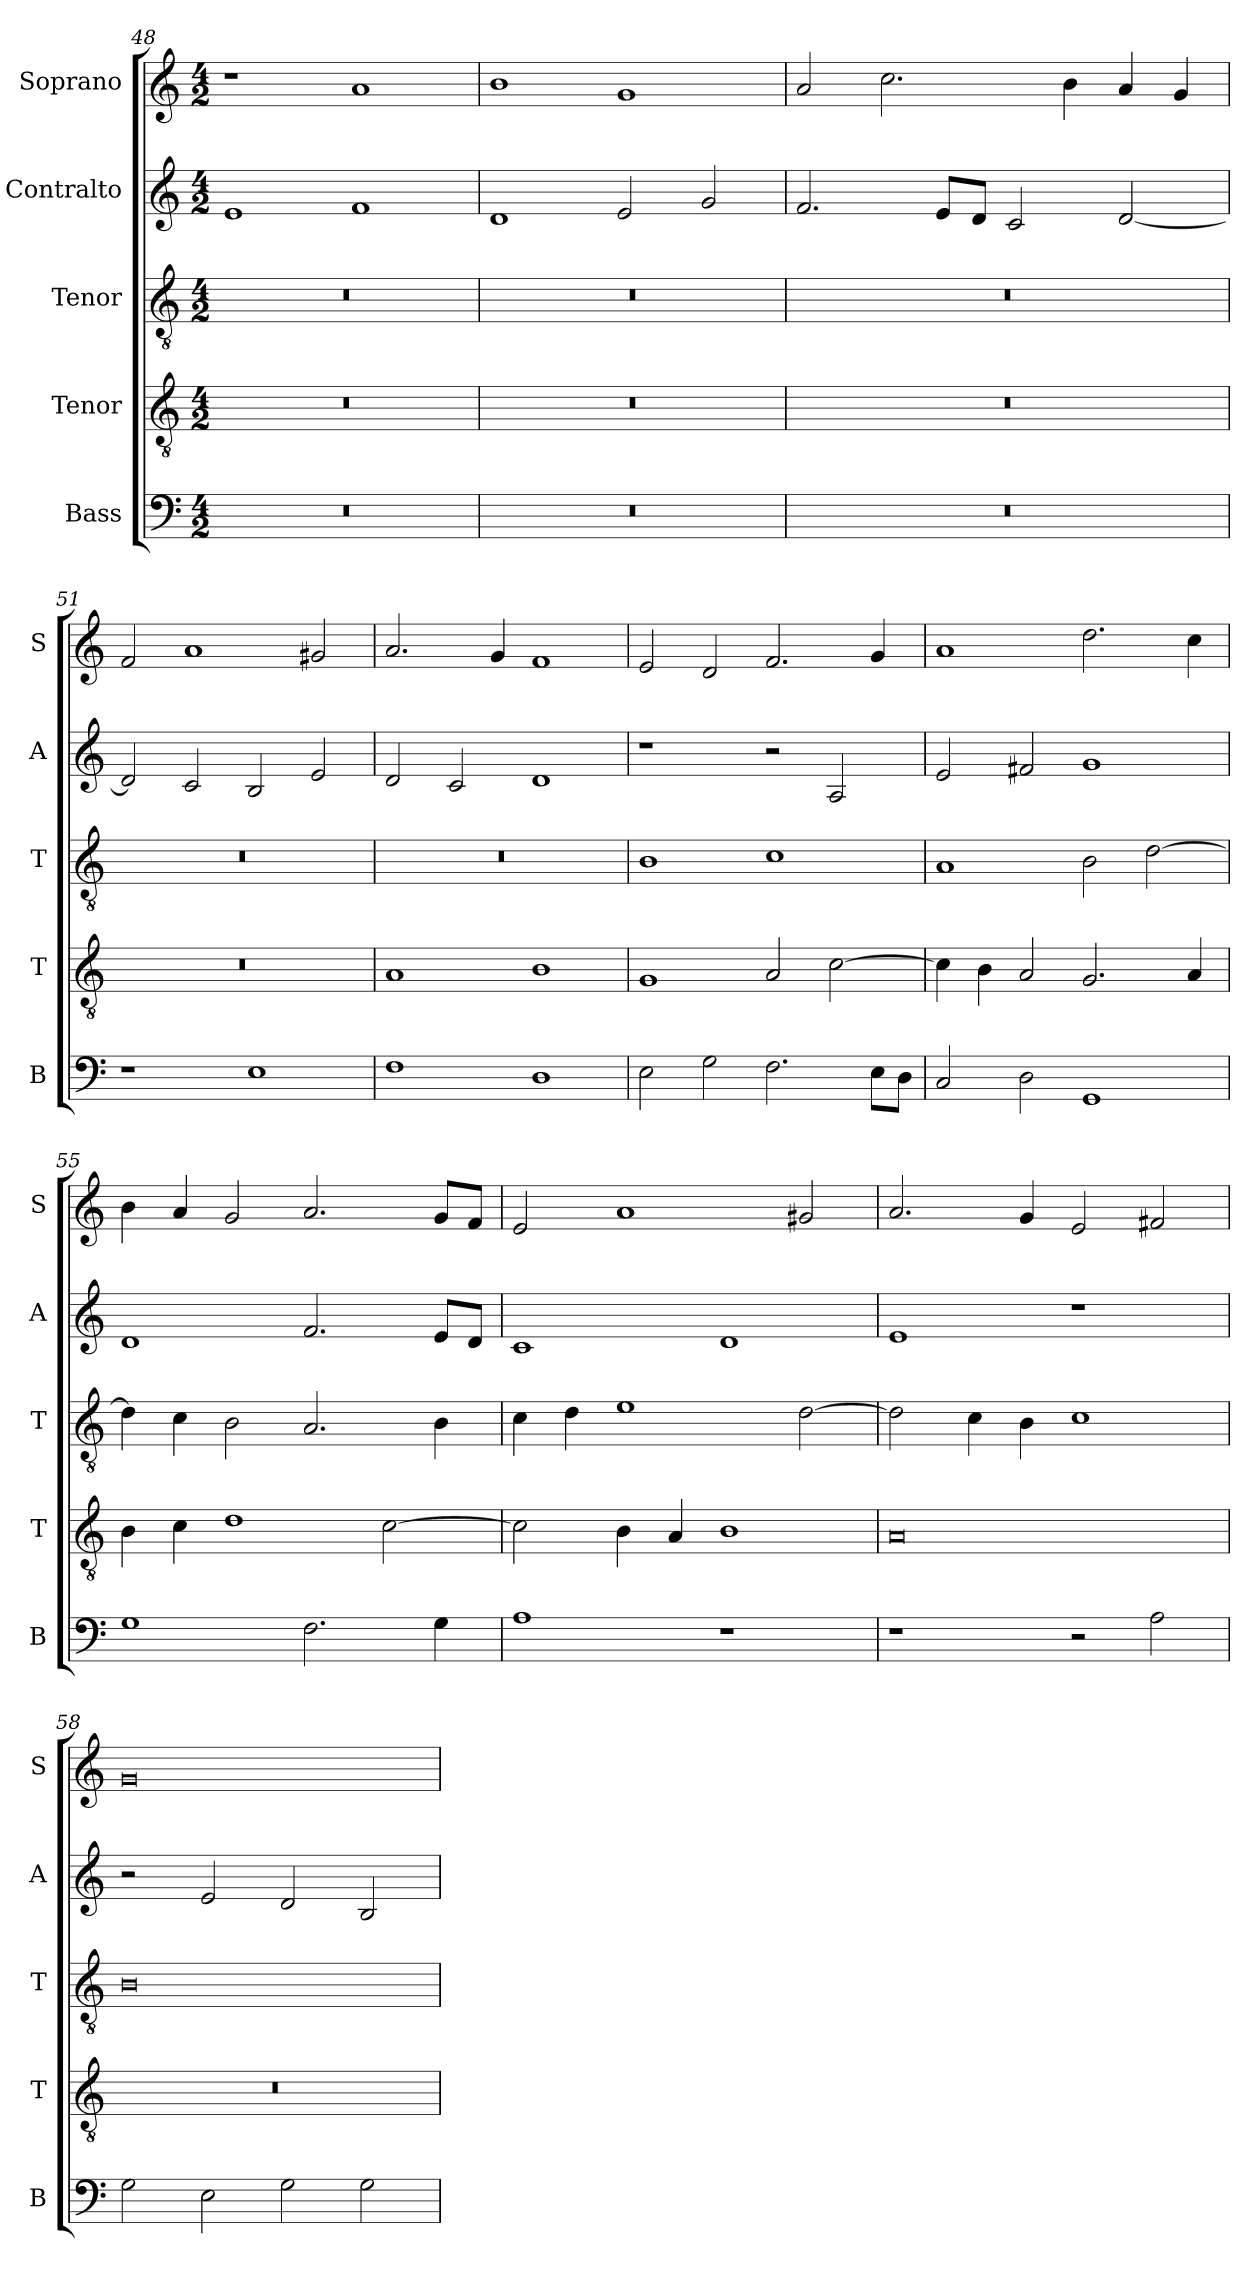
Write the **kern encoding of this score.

**kern	**kern	**kern	**kern	**kern
*part5	*part4	*part3	*part2	*part1
*staff5	*staff4	*staff3	*staff2	*staff1
*I"Bass	*I"Tenor	*I"Tenor	*I"Contralto	*I"Soprano
*I'B	*I'T	*I'T	*I'A	*I'S
*clefF4	*clefGv2	*clefGv2	*clefG2	*clefG2
*k[]	*k[]	*k[]	*k[]	*k[]
*E:phr	*E:phr	*E:phr	*E:phr	*E:phr
*M4/2	*M4/2	*M4/2	*M4/2	*M4/2
=48	=48	=48	=48	=48
0r	0r	0r	1e	1r
.	.	.	1f	1a
=49	=49	=49	=49	=49
0r	0r	0r	1d	1b
.	.	.	2e	1g
.	.	.	2g	.
=50	=50	=50	=50	=50
0r	0r	0r	2.f	2a
.	.	.	.	2.cc
.	.	.	8e/L	.
.	.	.	8d/J	.
.	.	.	2c	.
.	.	.	.	4b
.	.	.	[2d	4a
.	.	.	.	4g
=51	=51	=51	=51	=51
1r	0r	0r	2d]	2f
.	.	.	2c	1a
1E	.	.	2B	.
.	.	.	2e	2g#X
=52	=52	=52	=52	=52
1F	1A	0r	2d	2.a
.	.	.	2c	.
.	.	.	.	4g
1D	1B	.	1d	1f
=53	=53	=53	=53	=53
2E	1G	1B	1r	2e
2G	.	.	.	2d
2.F	2A	1c	2r	2.f
.	[2c	.	2A	.
8E\L	.	.	.	4g
8D\J	.	.	.	.
=54	=54	=54	=54	=54
2C	4c]	1A	2e	1a
.	4B	.	.	.
2D	2A	.	2f#X	.
1GG	2.G	2B	1g	2.dd
.	.	[2d	.	.
.	4A	.	.	4cc
=55	=55	=55	=55	=55
1G	4B	4d]	1d	4b
.	4c	4c	.	4a
.	1d	2B	.	2g
2.F	.	2.A	2.f	2.a
.	[2c	.	.	.
4G	.	4B	8e/L	8g/L
.	.	.	8d/J	8f/J
=56	=56	=56	=56	=56
1A	2c]	4c	1c	2e
.	.	4d	.	.
.	4B	1e	.	1a
.	4A	.	.	.
1r	1B	.	1d	.
.	.	[2d	.	2g#X
=57	=57	=57	=57	=57
1r	0A	2d]	1e	2.a
.	.	4c	.	.
.	.	4B	.	4g
2r	.	1c	1r	2e
2A	.	.	.	2f#X
=58	=58	=58	=58	=58
2G	0r	0B	2r	0g
2E	.	.	2e	.
2G	.	.	2d	.
2G	.	.	2B	.
=	=	=	=	=
*-	*-	*-	*-	*-
